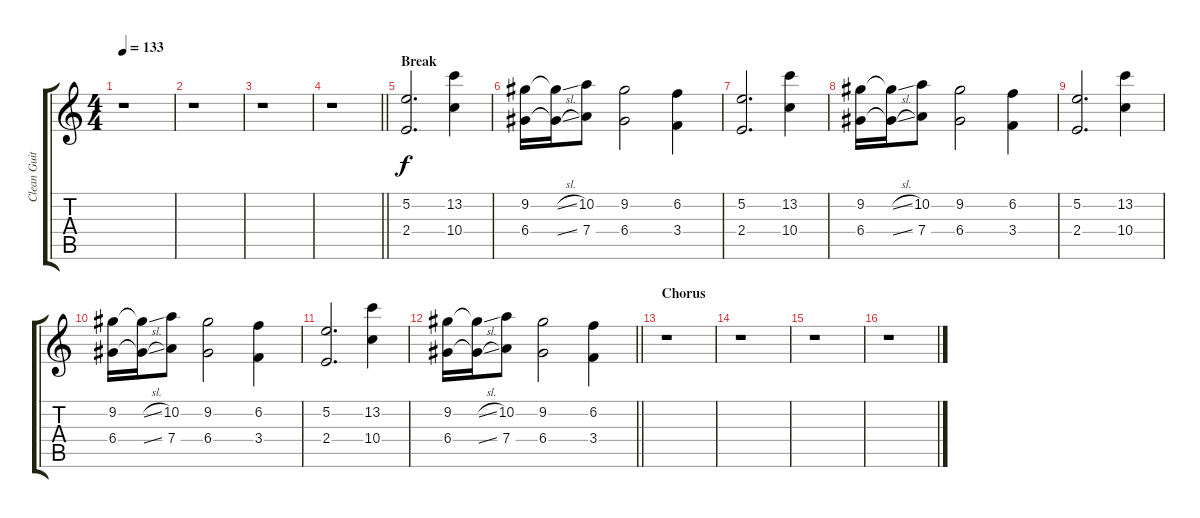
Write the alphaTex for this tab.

\track ("Clean Guitar R" "Clean Guit") {instrument electricguitarclean}
\staff {score tabs}
\tuning (E4 B3 G3 D3 A2 E2) {hide}
\ts (4 4)
\tempo 133
\clef g2
\ks c
r.1{dy f} |
r.1 |
r.1 |
\barLineRight lightlight
r.1 |
\section ("" "Break")
(5.2 2.4).2{d balance 8 instrument electricguitarclean} (13.2 10.4).4 |
(9.2 6.4).16 (9.2{sl t} 6.4{sl t}).16 (10.2 7.4).8 (9.2 6.4).2 (6.2 3.4).4 |
(5.2 2.4).2{d} (13.2 10.4).4 |
(9.2 6.4).16 (9.2{sl t} 6.4{sl t}).16 (10.2 7.4).8 (9.2 6.4).2 (6.2 3.4).4 |
(5.2 2.4).2{d} (13.2 10.4).4 |
(9.2 6.4).16 (9.2{sl t} 6.4{sl t}).16 (10.2 7.4).8 (9.2 6.4).2 (6.2 3.4).4 |
(5.2 2.4).2{d} (13.2 10.4).4 |
\barLineRight lightlight
(9.2 6.4).16 (9.2{sl t} 6.4{sl t}).16 (10.2 7.4).8 (9.2 6.4).2 (6.2 3.4).4 |
\section ("" "Chorus")
r.1 |
r.1 |
r.1 |
r.1
